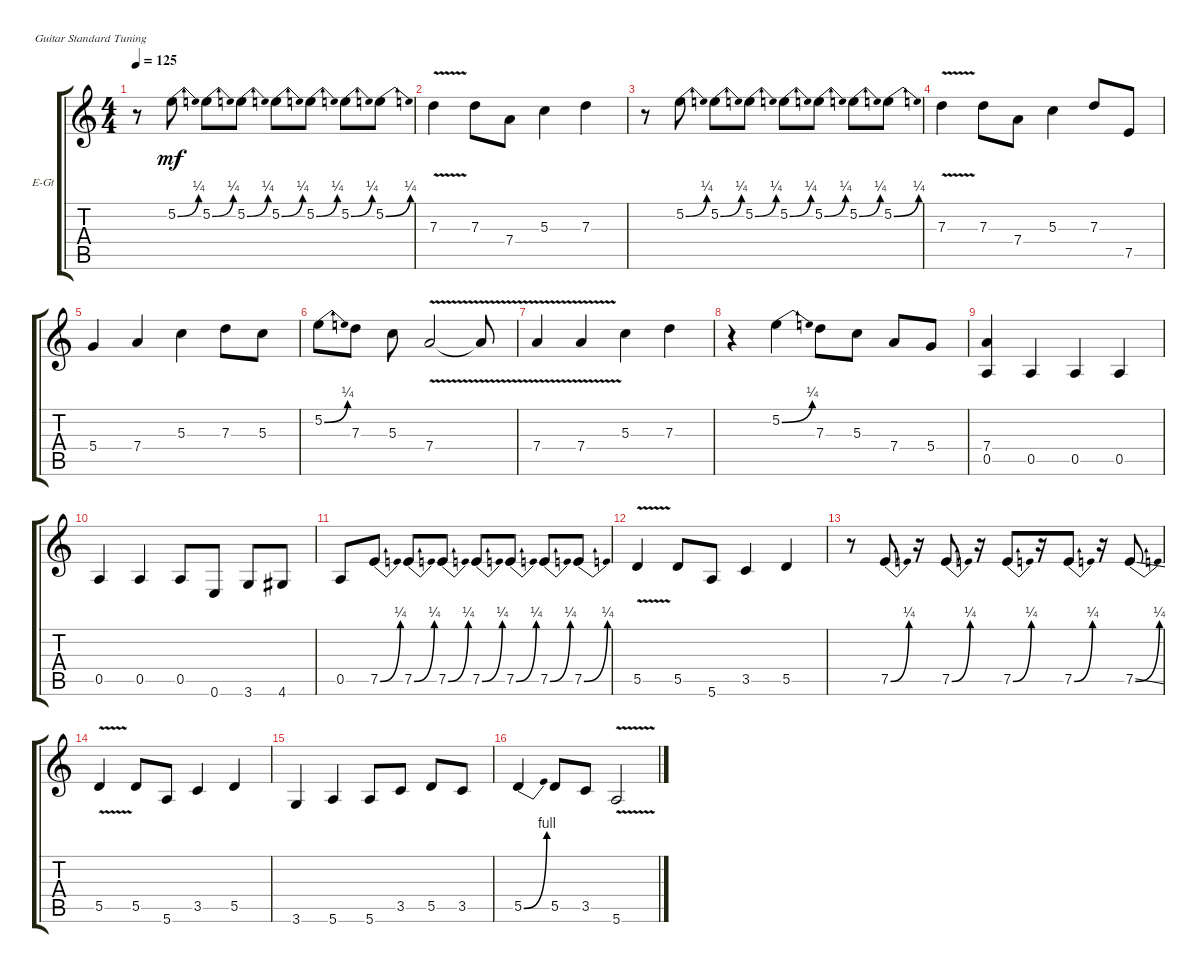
\defaultSystemsLayout 4
\bracketExtendMode groupsimilarinstruments
\firstSystemTrackNameOrientation horizontal
\otherSystemsTrackNameOrientation horizontal
\track ("Electric Guitar" "E-Gt") {instrument distortionguitar}
\staff {score tabs}
\tuning (E4 B3 G3 D3 A2 E2)
\ts (4 4)
\tempo 125
\clef g2
\scale
0.485477
\ks c
r.8{dy mf instrument distortionguitar} 5.2{be (bend 0 0 59.4 1)}.8 5.2{be (bend 0 0 59.4 1)}.8 5.2{be (bend 0 0 59.4 1)}.8 5.2{be (bend 0 0 59.4 1)}.8 5.2{be (bend 0 0 59.4 1)}.8 5.2{be (bend 0 0 59.4 1)}.8 5.2{be (bend 0 0 59.4 1)}.8 |
\scale
0.257261 7.3{v}.4 7.3.8 7.4.8 5.3.4 7.3.4 |
\scale
0.257261 r.8 5.2{be (bend 0 0 59.4 1)}.8 5.2{be (bend 0 0 59.4 1)}.8 5.2{be (bend 0 0 59.4 1)}.8 5.2{be (bend 0 0 59.4 1)}.8 5.2{be (bend 0 0 59.4 1)}.8 5.2{be (bend 0 0 59.4 1)}.8 5.2{be (bend 0 0 59.4 1)}.8 |
\scale
0.333333 7.3{v}.4 7.3.8 7.4.8 5.3.4 7.3.8 7.5.8 |
\scale
0.333333 5.4.4 7.4.4 5.3.4 7.3.8 5.3.8 |
\scale
0.333333 5.2{be (bend 0 0 59.4 1)}.8 7.3.8 5.3.8 7.4{v}.2 7.4{t}.8 |
\scale
0.333333 7.4{v}.4 7.4{v}.4 5.3.4 7.3.4 |
\scale
0.333333 r.4 5.2{be (bend 0 0 59.4 1)}.4 7.3.8 5.3.8 7.4.8 5.4.8 |
\scale
0.333333 (7.4 0.5).4 0.5.4 0.5.4 0.5.4 |
\scale
0.333333 0.5.4 0.5.4 0.5.8 0.6.8 3.6.8 4.6.8 |
\scale
0.333333 0.5.8 7.5{be (bend 0 0 59.4 1)}.8 7.5{be (bend 0 0 59.4 1)}.8 7.5{be (bend 0 0 59.4 1)}.8 7.5{be (bend 0 0 59.4 1)}.8 7.5{be (bend 0 0 59.4 1)}.8 7.5{be (bend 0 0 59.4 1)}.8 7.5{be (bend 0 0 59.4 1)}.8 |
\scale
0.333333 5.5{v}.4 5.5.8 5.6.8 3.5.4 5.5.4 |
\scale
0.333333 r.8 7.5{be (bend 0 0 59.4 1)}.8 r.16 7.5{be (bend 0 0 59.4 1)}.8 r.16 7.5{be (bend 0 0 59.4 1)}.8 r.16 7.5{be (bend 0 0 59.4 1)}.8 r.16 7.5{be (bend 0 0 59.4 1) ss}.8 |
\scale
0.333333 5.5{v}.4 5.5.8 5.6.8 3.5.4 5.5.4 |
\scale
0.333333 3.6.4 5.6.4 5.6.8 3.5.8 5.5.8 3.5.8 |
\scale
0.333333 5.5{be (bend 0 0 27.599999999999998 4)}.4 5.5.8 3.5.8 5.6{v}.2
